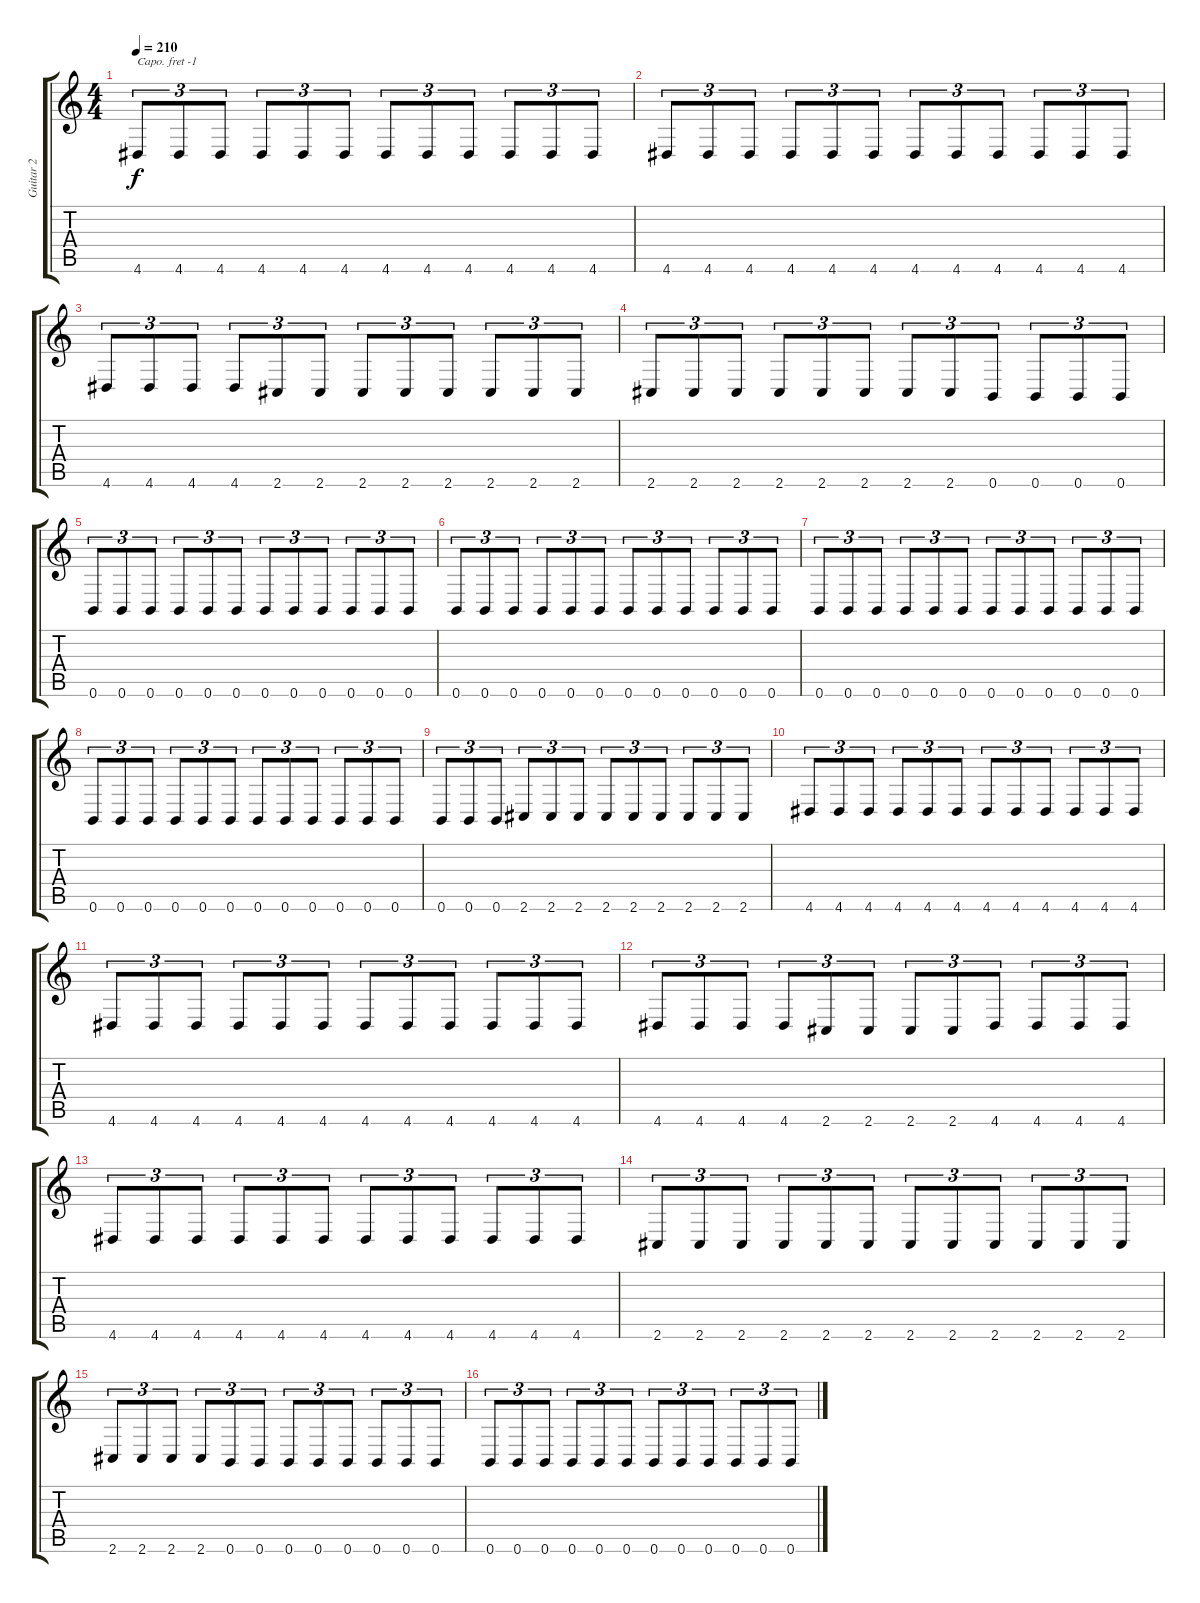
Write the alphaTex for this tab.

\track ("Guitar 2" "Guitar 2") {instrument distortionguitar}
\staff {score tabs}
\capo -1
\tuning (D4 A3 F3 C3 G2 C2) {hide}
\ts (4 4)
\tempo 210
\clef g2
\ks c
4.6.8{tu (3 2) dy f} 4.6.8{tu (3 2)} 4.6.8{tu (3 2)} 4.6.8{tu (3 2)} 4.6.8{tu (3 2)} 4.6.8{tu (3 2)} 4.6.8{tu (3 2)} 4.6.8{tu (3 2)} 4.6.8{tu (3 2)} 4.6.8{tu (3 2)} 4.6.8{tu (3 2)} 4.6.8{tu (3 2)} |
4.6.8{tu (3 2)} 4.6.8{tu (3 2)} 4.6.8{tu (3 2)} 4.6.8{tu (3 2)} 4.6.8{tu (3 2)} 4.6.8{tu (3 2)} 4.6.8{tu (3 2)} 4.6.8{tu (3 2)} 4.6.8{tu (3 2)} 4.6.8{tu (3 2)} 4.6.8{tu (3 2)} 4.6.8{tu (3 2)} |
4.6.8{tu (3 2)} 4.6.8{tu (3 2)} 4.6.8{tu (3 2)} 4.6.8{tu (3 2)} 2.6.8{tu (3 2)} 2.6.8{tu (3 2)} 2.6.8{tu (3 2)} 2.6.8{tu (3 2)} 2.6.8{tu (3 2)} 2.6.8{tu (3 2)} 2.6.8{tu (3 2)} 2.6.8{tu (3 2)} |
2.6.8{tu (3 2)} 2.6.8{tu (3 2)} 2.6.8{tu (3 2)} 2.6.8{tu (3 2)} 2.6.8{tu (3 2)} 2.6.8{tu (3 2)} 2.6.8{tu (3 2)} 2.6.8{tu (3 2)} 0.6.8{tu (3 2)} 0.6.8{tu (3 2)} 0.6.8{tu (3 2)} 0.6.8{tu (3 2)} |
0.6.8{tu (3 2)} 0.6.8{tu (3 2)} 0.6.8{tu (3 2)} 0.6.8{tu (3 2)} 0.6.8{tu (3 2)} 0.6.8{tu (3 2)} 0.6.8{tu (3 2)} 0.6.8{tu (3 2)} 0.6.8{tu (3 2)} 0.6.8{tu (3 2)} 0.6.8{tu (3 2)} 0.6.8{tu (3 2)} |
0.6.8{tu (3 2)} 0.6.8{tu (3 2)} 0.6.8{tu (3 2)} 0.6.8{tu (3 2)} 0.6.8{tu (3 2)} 0.6.8{tu (3 2)} 0.6.8{tu (3 2)} 0.6.8{tu (3 2)} 0.6.8{tu (3 2)} 0.6.8{tu (3 2)} 0.6.8{tu (3 2)} 0.6.8{tu (3 2)} |
0.6.8{tu (3 2)} 0.6.8{tu (3 2)} 0.6.8{tu (3 2)} 0.6.8{tu (3 2)} 0.6.8{tu (3 2)} 0.6.8{tu (3 2)} 0.6.8{tu (3 2)} 0.6.8{tu (3 2)} 0.6.8{tu (3 2)} 0.6.8{tu (3 2)} 0.6.8{tu (3 2)} 0.6.8{tu (3 2)} |
0.6.8{tu (3 2)} 0.6.8{tu (3 2)} 0.6.8{tu (3 2)} 0.6.8{tu (3 2)} 0.6.8{tu (3 2)} 0.6.8{tu (3 2)} 0.6.8{tu (3 2)} 0.6.8{tu (3 2)} 0.6.8{tu (3 2)} 0.6.8{tu (3 2)} 0.6.8{tu (3 2)} 0.6.8{tu (3 2)} |
0.6.8{tu (3 2)} 0.6.8{tu (3 2)} 0.6.8{tu (3 2)} 2.6.8{tu (3 2)} 2.6.8{tu (3 2)} 2.6.8{tu (3 2)} 2.6.8{tu (3 2)} 2.6.8{tu (3 2)} 2.6.8{tu (3 2)} 2.6.8{tu (3 2)} 2.6.8{tu (3 2)} 2.6.8{tu (3 2)} |
4.6.8{tu (3 2)} 4.6.8{tu (3 2)} 4.6.8{tu (3 2)} 4.6.8{tu (3 2)} 4.6.8{tu (3 2)} 4.6.8{tu (3 2)} 4.6.8{tu (3 2)} 4.6.8{tu (3 2)} 4.6.8{tu (3 2)} 4.6.8{tu (3 2)} 4.6.8{tu (3 2)} 4.6.8{tu (3 2)} |
4.6.8{tu (3 2)} 4.6.8{tu (3 2)} 4.6.8{tu (3 2)} 4.6.8{tu (3 2)} 4.6.8{tu (3 2)} 4.6.8{tu (3 2)} 4.6.8{tu (3 2)} 4.6.8{tu (3 2)} 4.6.8{tu (3 2)} 4.6.8{tu (3 2)} 4.6.8{tu (3 2)} 4.6.8{tu (3 2)} |
4.6.8{tu (3 2)} 4.6.8{tu (3 2)} 4.6.8{tu (3 2)} 4.6.8{tu (3 2)} 2.6.8{tu (3 2)} 2.6.8{tu (3 2)} 2.6.8{tu (3 2)} 2.6.8{tu (3 2)} 4.6.8{tu (3 2)} 4.6.8{tu (3 2)} 4.6.8{tu (3 2)} 4.6.8{tu (3 2)} |
4.6.8{tu (3 2)} 4.6.8{tu (3 2)} 4.6.8{tu (3 2)} 4.6.8{tu (3 2)} 4.6.8{tu (3 2)} 4.6.8{tu (3 2)} 4.6.8{tu (3 2)} 4.6.8{tu (3 2)} 4.6.8{tu (3 2)} 4.6.8{tu (3 2)} 4.6.8{tu (3 2)} 4.6.8{tu (3 2)} |
2.6.8{tu (3 2)} 2.6.8{tu (3 2)} 2.6.8{tu (3 2)} 2.6.8{tu (3 2)} 2.6.8{tu (3 2)} 2.6.8{tu (3 2)} 2.6.8{tu (3 2)} 2.6.8{tu (3 2)} 2.6.8{tu (3 2)} 2.6.8{tu (3 2)} 2.6.8{tu (3 2)} 2.6.8{tu (3 2)} |
2.6.8{tu (3 2)} 2.6.8{tu (3 2)} 2.6.8{tu (3 2)} 2.6.8{tu (3 2)} 0.6.8{tu (3 2)} 0.6.8{tu (3 2)} 0.6.8{tu (3 2)} 0.6.8{tu (3 2)} 0.6.8{tu (3 2)} 0.6.8{tu (3 2)} 0.6.8{tu (3 2)} 0.6.8{tu (3 2)} |
0.6.8{tu (3 2)} 0.6.8{tu (3 2)} 0.6.8{tu (3 2)} 0.6.8{tu (3 2)} 0.6.8{tu (3 2)} 0.6.8{tu (3 2)} 0.6.8{tu (3 2)} 0.6.8{tu (3 2)} 0.6.8{tu (3 2)} 0.6.8{tu (3 2)} 0.6.8{tu (3 2)} 0.6.8{tu (3 2)}
